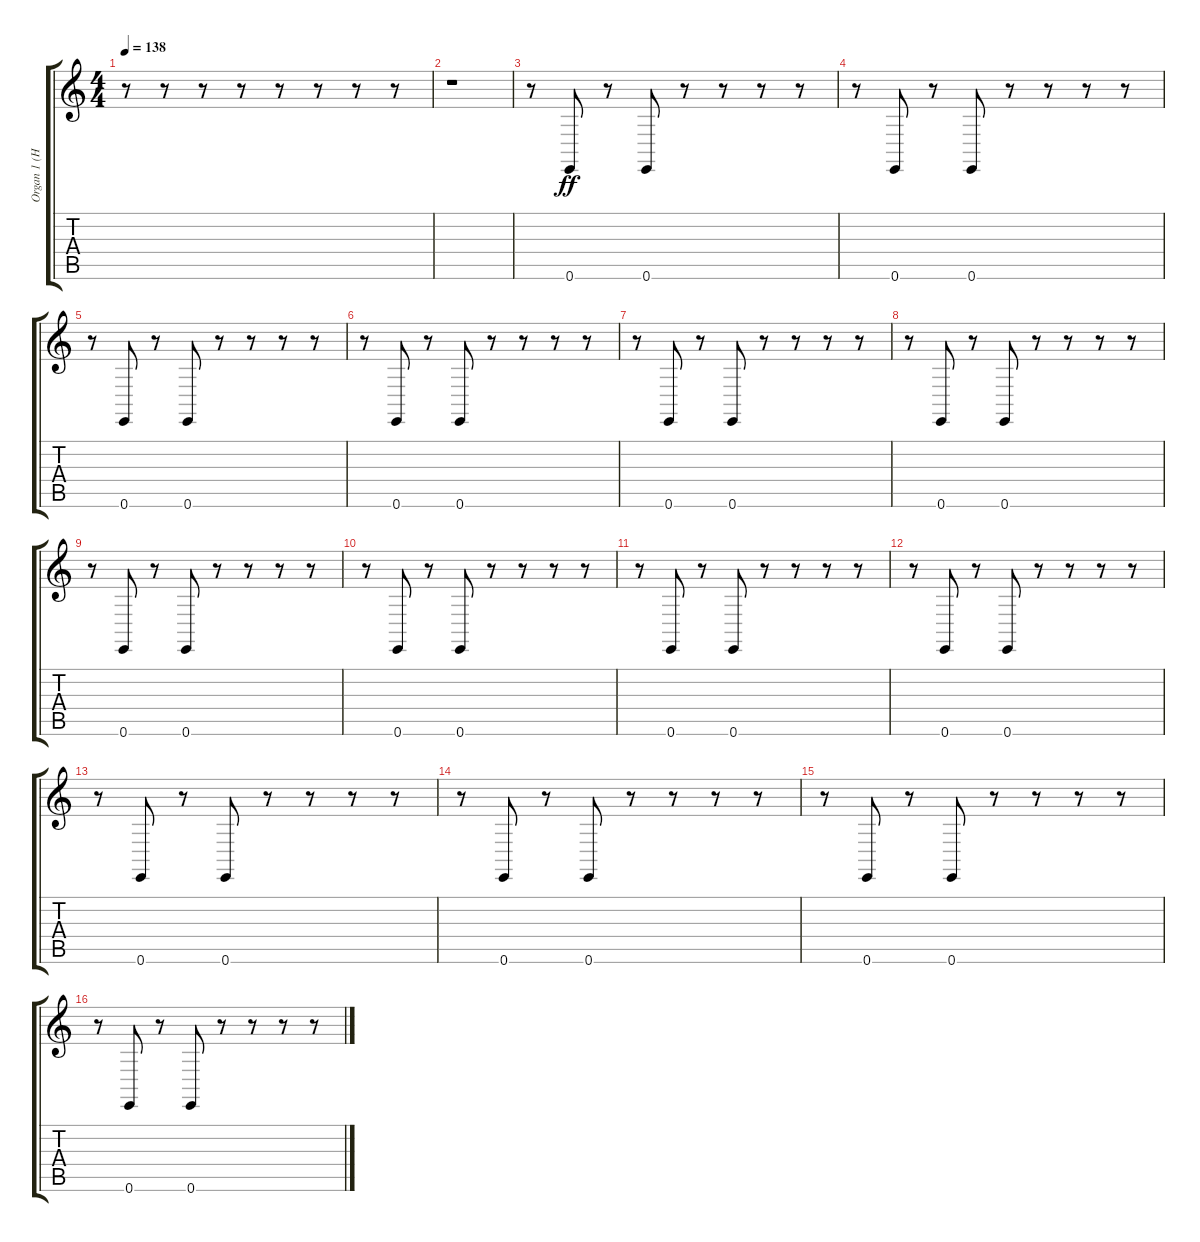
\track ("Organ 1 (Hammond)" "Organ 1 (H") {instrument drawbarorgan}
\staff {score tabs}
\tuning (E4 B3 G3 D3 A2 E2) {hide}
\ts (4 4)
\tempo 138
\clef g2
\ks c
r.8{dy f} r.8 r.8 r.8 r.8 r.8 r.8 r.8 |
r.1 |
r.8 0.6.8{dy ff} r.8 0.6.8 r.8 r.8 r.8 r.8 |
r.8 0.6.8 r.8 0.6.8 r.8 r.8 r.8 r.8 |
r.8 0.6.8 r.8 0.6.8 r.8 r.8 r.8 r.8 |
r.8 0.6.8 r.8 0.6.8 r.8 r.8 r.8 r.8 |
r.8 0.6.8 r.8 0.6.8 r.8 r.8 r.8 r.8 |
r.8 0.6.8 r.8 0.6.8 r.8 r.8 r.8 r.8 |
r.8 0.6.8 r.8 0.6.8 r.8 r.8 r.8 r.8 |
r.8 0.6.8 r.8 0.6.8 r.8 r.8 r.8 r.8 |
r.8 0.6.8 r.8 0.6.8 r.8 r.8 r.8 r.8 |
r.8 0.6.8 r.8 0.6.8 r.8 r.8 r.8 r.8 |
r.8 0.6.8 r.8 0.6.8 r.8 r.8 r.8 r.8 |
r.8 0.6.8 r.8 0.6.8 r.8 r.8 r.8 r.8 |
r.8 0.6.8 r.8 0.6.8 r.8 r.8 r.8 r.8 |
r.8 0.6.8 r.8 0.6.8 r.8 r.8 r.8 r.8
